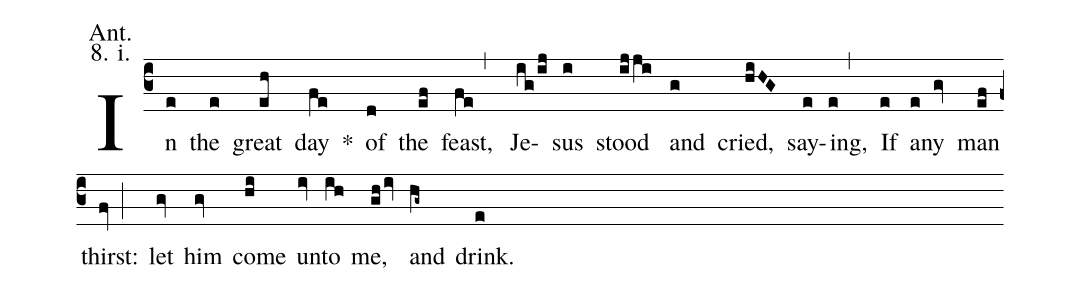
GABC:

annotation: Ant.;
annotation: 8. i.;
%%
(c3) In(e) the(e) great(eh) day(fe) <sp>*</sp>() of(d) the(ef) feast,(fe,) Je(ig/ij)sus(i) stood(ijji) and(g) cried,(hiHG) say(e)ing,(e,) If(e) a(e)ny(gv) man(ef) thirst:(fv;) let(gv) him(gv) come(hi) un(iv)to(ih) me,(ghiv) and(hg~) drink.(e)
